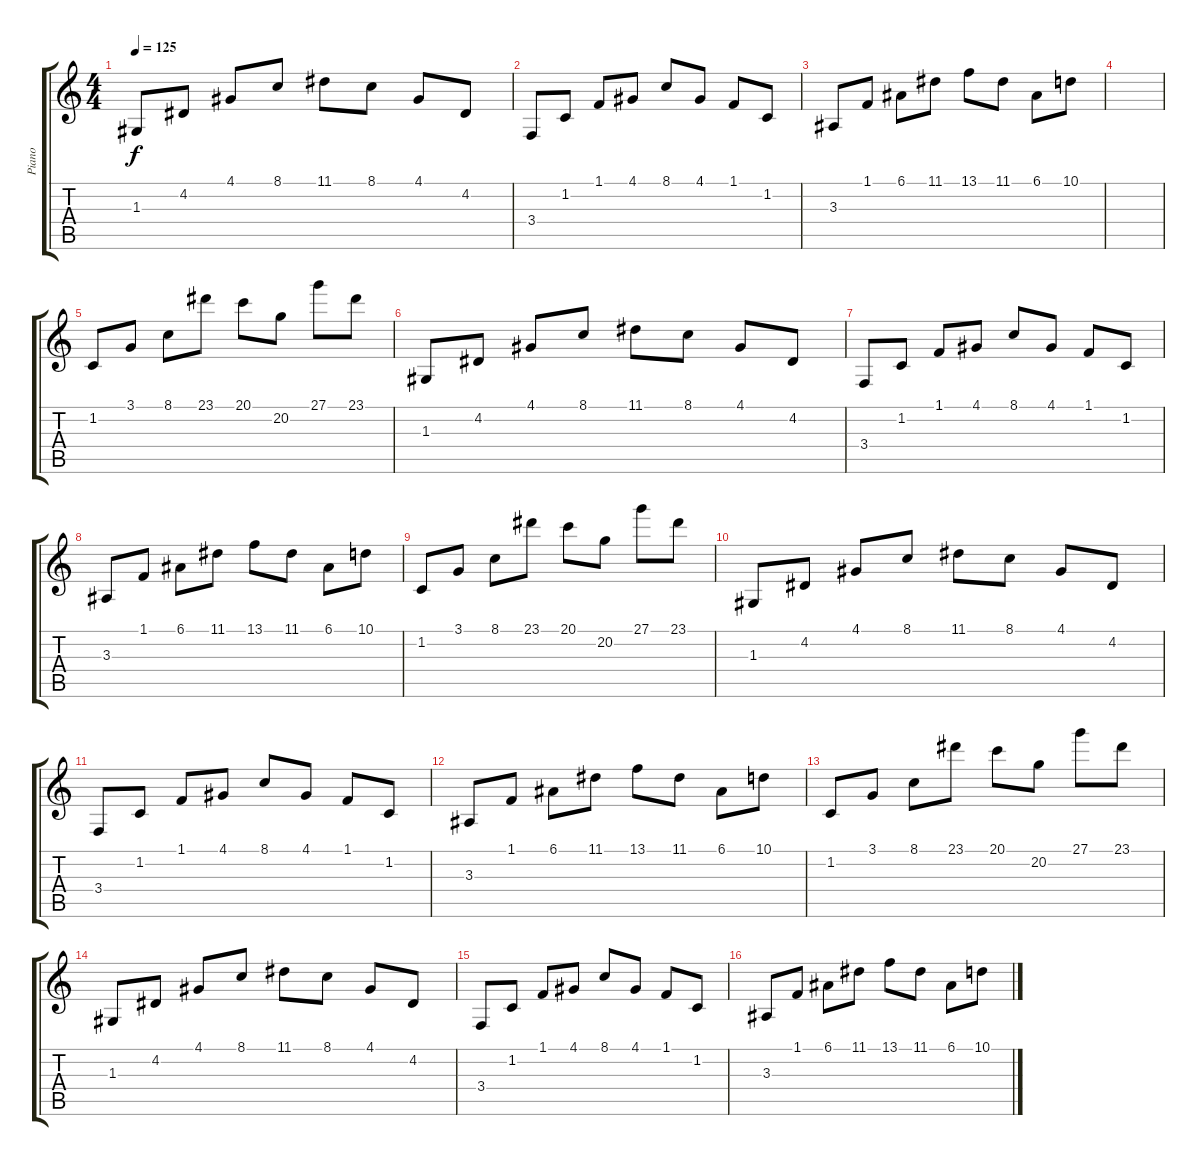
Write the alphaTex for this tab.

\track ("Piano" "Piano") {instrument brightacousticpiano}
\staff {score tabs}
\tuning (E4 B3 G3 D3 A2 E2) {hide}
\ts (4 4)
\tempo 125
\clef g2
\ks c
1.3.8{dy f} 4.2.8 4.1.8 8.1.8 11.1.8 8.1.8 4.1.8 4.2.8 |
3.4.8 1.2.8 1.1.8 4.1.8 8.1.8 4.1.8 1.1.8 1.2.8 |
3.3.8 1.1.8 6.1.8 11.1.8 13.1.8 11.1.8 6.1.8 10.1.8 |
|
1.2.8 3.1.8 8.1.8 23.1.8 20.1.8 20.2.8 27.1.8 23.1.8 |
1.3.8 4.2.8 4.1.8 8.1.8 11.1.8 8.1.8 4.1.8 4.2.8 |
3.4.8 1.2.8 1.1.8 4.1.8 8.1.8 4.1.8 1.1.8 1.2.8 |
3.3.8 1.1.8 6.1.8 11.1.8 13.1.8 11.1.8 6.1.8 10.1.8 |
1.2.8 3.1.8 8.1.8 23.1.8 20.1.8 20.2.8 27.1.8 23.1.8 |
1.3.8 4.2.8 4.1.8 8.1.8 11.1.8 8.1.8 4.1.8 4.2.8 |
3.4.8 1.2.8 1.1.8 4.1.8 8.1.8 4.1.8 1.1.8 1.2.8 |
3.3.8 1.1.8 6.1.8 11.1.8 13.1.8 11.1.8 6.1.8 10.1.8 |
1.2.8 3.1.8 8.1.8 23.1.8 20.1.8 20.2.8 27.1.8 23.1.8 |
1.3.8 4.2.8 4.1.8 8.1.8 11.1.8 8.1.8 4.1.8 4.2.8 |
3.4.8 1.2.8 1.1.8 4.1.8 8.1.8 4.1.8 1.1.8 1.2.8 |
3.3.8 1.1.8 6.1.8 11.1.8 13.1.8 11.1.8 6.1.8 10.1.8
